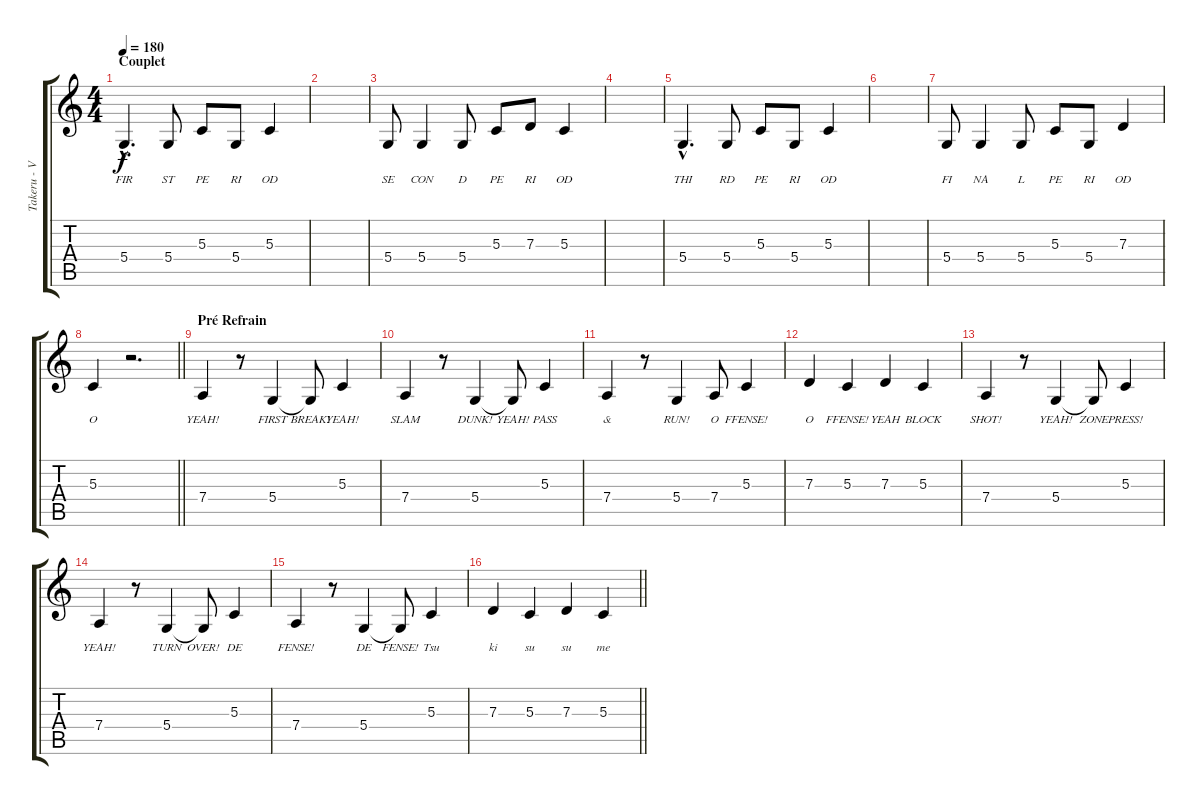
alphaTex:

\track ("Takeru - Vocals" "Takeru - V") {instrument clarinet}
\staff {score tabs}
\tuning (E4 B3 G3 D3 A2 D2) {hide}
\ts (4 4)
\section ("" "Couplet")
\tempo 180
\clef g2
\ks c
5.4{hac}.4{d lyrics (0 "FIR") lyrics (1 "") lyrics (2 "") lyrics (3 "") lyrics (4 "") dy f} 5.4.8{lyrics (0 "ST") lyrics (1 "") lyrics (2 "") lyrics (3 "") lyrics (4 "")} 5.3.8{lyrics (0 "PE") lyrics (1 "") lyrics (2 "") lyrics (3 "") lyrics (4 "")} 5.4.8{lyrics (0 "RI") lyrics (1 "") lyrics (2 "") lyrics (3 "") lyrics (4 "")} 5.3.4{lyrics (0 "OD") lyrics (1 "") lyrics (2 "") lyrics (3 "") lyrics (4 "")} |
|
5.4.8{lyrics (0 "SE") lyrics (1 "") lyrics (2 "") lyrics (3 "") lyrics (4 "")} 5.4.4{lyrics (0 "CON") lyrics (1 "") lyrics (2 "") lyrics (3 "") lyrics (4 "")} 5.4.8{lyrics (0 "D") lyrics (1 "") lyrics (2 "") lyrics (3 "") lyrics (4 "")} 5.3.8{lyrics (0 "PE") lyrics (1 "") lyrics (2 "") lyrics (3 "") lyrics (4 "")} 7.3.8{lyrics (0 "RI") lyrics (1 "") lyrics (2 "") lyrics (3 "") lyrics (4 "")} 5.3.4{lyrics (0 "OD") lyrics (1 "") lyrics (2 "") lyrics (3 "") lyrics (4 "")} |
|
5.4{hac}.4{d lyrics (0 "THI") lyrics (1 "") lyrics (2 "") lyrics (3 "") lyrics (4 "")} 5.4.8{lyrics (0 "RD") lyrics (1 "") lyrics (2 "") lyrics (3 "") lyrics (4 "")} 5.3.8{lyrics (0 "PE") lyrics (1 "") lyrics (2 "") lyrics (3 "") lyrics (4 "")} 5.4.8{lyrics (0 "RI") lyrics (1 "") lyrics (2 "") lyrics (3 "") lyrics (4 "")} 5.3.4{lyrics (0 "OD") lyrics (1 "") lyrics (2 "") lyrics (3 "") lyrics (4 "")} |
|
5.4.8{lyrics (0 "FI") lyrics (1 "") lyrics (2 "") lyrics (3 "") lyrics (4 "")} 5.4.4{lyrics (0 "NA") lyrics (1 "") lyrics (2 "") lyrics (3 "") lyrics (4 "")} 5.4.8{lyrics (0 "L") lyrics (1 "") lyrics (2 "") lyrics (3 "") lyrics (4 "")} 5.3.8{lyrics (0 "PE") lyrics (1 "") lyrics (2 "") lyrics (3 "") lyrics (4 "")} 5.4.8{lyrics (0 "RI") lyrics (1 "") lyrics (2 "") lyrics (3 "") lyrics (4 "")} 7.3.4{lyrics (0 "OD") lyrics (1 "") lyrics (2 "") lyrics (3 "") lyrics (4 "")} |
\barLineRight lightlight
5.3.4{lyrics (0 "O") lyrics (1 "") lyrics (2 "") lyrics (3 "") lyrics (4 "")} r.2{d} |
\section ("" "Pré Refrain")
7.4.4{lyrics (0 "YEAH!") lyrics (1 "") lyrics (2 "") lyrics (3 "") lyrics (4 "")} r.8 5.4.4{lyrics (0 "FIRST") lyrics (1 "") lyrics (2 "") lyrics (3 "") lyrics (4 "")} 5.4{t}.8{lyrics (0 "BREAK!") lyrics (1 "") lyrics (2 "") lyrics (3 "") lyrics (4 "")} 5.3.4{lyrics (0 "YEAH!") lyrics (1 "") lyrics (2 "") lyrics (3 "") lyrics (4 "")} |
7.4.4{lyrics (0 "SLAM") lyrics (1 "") lyrics (2 "") lyrics (3 "") lyrics (4 "")} r.8 5.4.4{lyrics (0 "DUNK!") lyrics (1 "") lyrics (2 "") lyrics (3 "") lyrics (4 "")} 5.4{t}.8{lyrics (0 "YEAH!") lyrics (1 "") lyrics (2 "") lyrics (3 "") lyrics (4 "")} 5.3.4{lyrics (0 "PASS") lyrics (1 "") lyrics (2 "") lyrics (3 "") lyrics (4 "")} |
7.4.4{lyrics (0 "&") lyrics (1 "") lyrics (2 "") lyrics (3 "") lyrics (4 "")} r.8 5.4.4{lyrics (0 "RUN!") lyrics (1 "") lyrics (2 "") lyrics (3 "") lyrics (4 "")} 7.4.8{lyrics (0 "O") lyrics (1 "") lyrics (2 "") lyrics (3 "") lyrics (4 "")} 5.3.4{lyrics (0 "FFENSE!") lyrics (1 "") lyrics (2 "") lyrics (3 "") lyrics (4 "")} |
7.3.4{lyrics (0 "O") lyrics (1 "") lyrics (2 "") lyrics (3 "") lyrics (4 "")} 5.3.4{lyrics (0 "FFENSE!") lyrics (1 "") lyrics (2 "") lyrics (3 "") lyrics (4 "")} 7.3.4{lyrics (0 "YEAH") lyrics (1 "") lyrics (2 "") lyrics (3 "") lyrics (4 "")} 5.3.4{lyrics (0 "BLOCK") lyrics (1 "") lyrics (2 "") lyrics (3 "") lyrics (4 "")} |
7.4.4{lyrics (0 "SHOT!") lyrics (1 "") lyrics (2 "") lyrics (3 "") lyrics (4 "")} r.8 5.4.4{lyrics (0 "YEAH!") lyrics (1 "") lyrics (2 "") lyrics (3 "") lyrics (4 "")} 5.4{t}.8{lyrics (0 "ZONE") lyrics (1 "") lyrics (2 "") lyrics (3 "") lyrics (4 "")} 5.3.4{lyrics (0 "PRESS!") lyrics (1 "") lyrics (2 "") lyrics (3 "") lyrics (4 "")} |
7.4.4{lyrics (0 "YEAH!") lyrics (1 "") lyrics (2 "") lyrics (3 "") lyrics (4 "")} r.8 5.4.4{lyrics (0 "TURN") lyrics (1 "") lyrics (2 "") lyrics (3 "") lyrics (4 "")} 5.4{t}.8{lyrics (0 "OVER!") lyrics (1 "") lyrics (2 "") lyrics (3 "") lyrics (4 "")} 5.3.4{lyrics (0 "DE") lyrics (1 "") lyrics (2 "") lyrics (3 "") lyrics (4 "")} |
7.4.4{lyrics (0 "FENSE!") lyrics (1 "") lyrics (2 "") lyrics (3 "") lyrics (4 "")} r.8 5.4.4{lyrics (0 "DE") lyrics (1 "") lyrics (2 "") lyrics (3 "") lyrics (4 "")} 5.4{t}.8{lyrics (0 "FENSE!") lyrics (1 "") lyrics (2 "") lyrics (3 "") lyrics (4 "")} 5.3.4{lyrics (0 "Tsu") lyrics (1 "") lyrics (2 "") lyrics (3 "") lyrics (4 "")} |
\barLineRight lightlight
7.3.4{lyrics (0 "ki") lyrics (1 "") lyrics (2 "") lyrics (3 "") lyrics (4 "")} 5.3.4{lyrics (0 "su") lyrics (1 "") lyrics (2 "") lyrics (3 "") lyrics (4 "")} 7.3.4{lyrics (0 "su") lyrics (1 "") lyrics (2 "") lyrics (3 "") lyrics (4 "")} 5.3.4{lyrics (0 "me") lyrics (1 "") lyrics (2 "") lyrics (3 "") lyrics (4 "")}
